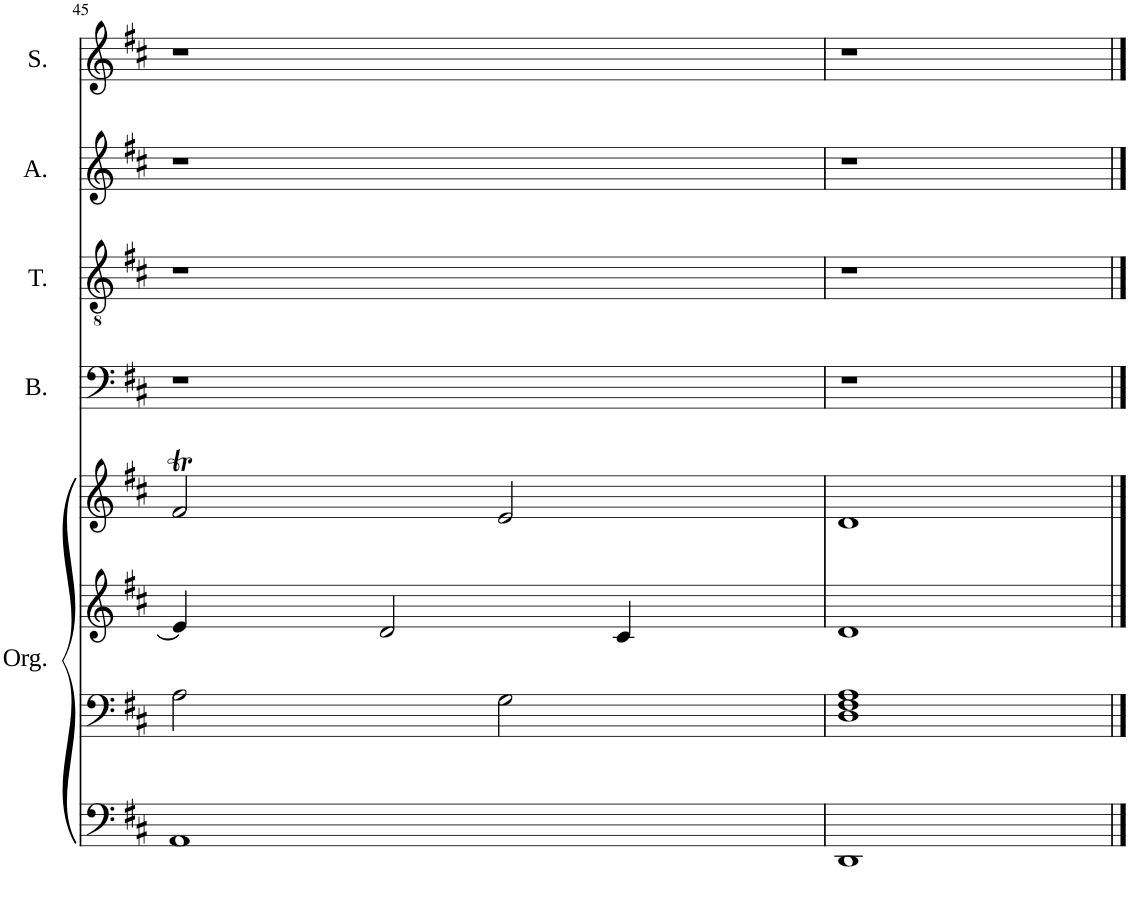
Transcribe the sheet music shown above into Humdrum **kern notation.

**kern	**kern	**kern	**kern	**kern	**kern	**kern	**kern
*part5	*part5	*part5	*part5	*part4	*part3	*part2	*part1
*staff8	*staff7	*staff6	*staff5	*staff4	*staff3	*staff2	*staff1
*I"Organ	*	*	*	*I"Bass	*I"Tenor	*I"Alto	*I"Soprano
*I'Org.	*	*	*	*I'B.	*I'T.	*I'A.	*I'S.
!!LO:PB:g=z
*clefF4	*clefF4	*clefG2	*clefG2	*clefF4	*clefGv2	*clefG2	*clefG2
*k[f#c#]	*k[f#c#]	*k[f#c#]	*k[f#c#]	*k[f#c#]	*k[f#c#]	*k[f#c#]	*k[f#c#]
*M4/4	*M4/4	*M4/4	*M4/4	*M4/4	*M4/4	*M4/4	*M4/4
*met(c)	*met(c)	*met(c)	*met(c)	*met(c)	*met(c)	*met(c)	*met(c)
=45	=45	=45	=45	=45	=45	=45	=45
1AA	2A\	4e/]	2f#t/	1r	1r	1r	1r
.	.	2d/	.	.	.	.	.
.	2G\	.	2e/	.	.	.	.
.	.	4c#/	.	.	.	.	.
=46	=46	=46	=46	=46	=46	=46	=46
1DD	1D 1F# 1A	1d	1d	1r	1r	1r	1r
==	==	==	==	==	==	==	==
*-	*-	*-	*-	*-	*-	*-	*-
